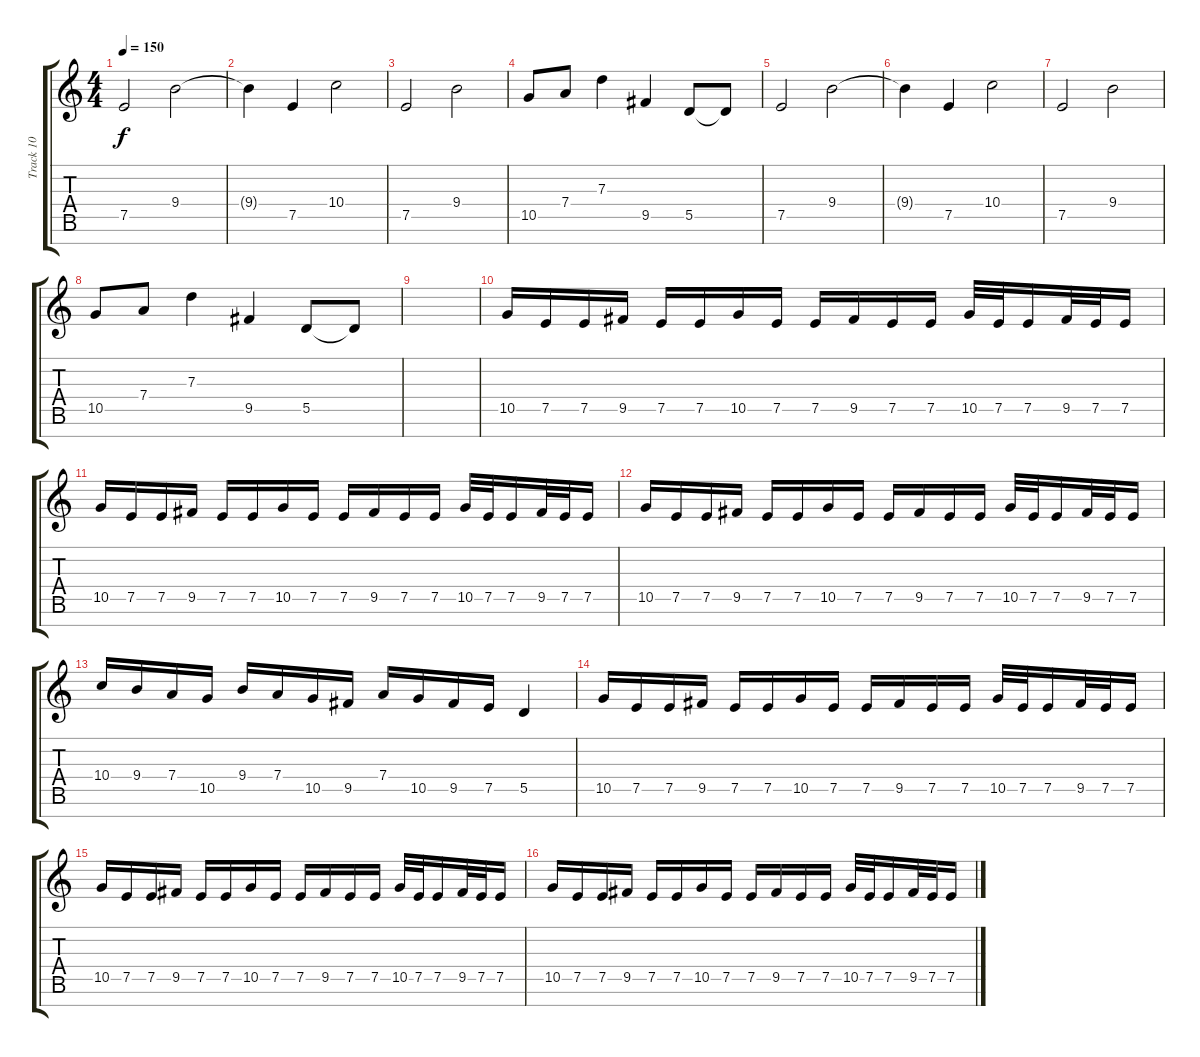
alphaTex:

\track ("Track 10" "Track 10") {mute instrument overdrivenguitar}
\staff {score tabs}
\tuning (E4 B3 G3 D3 A2 E2 B1) {hide}
\ts (4 4)
\tempo 150
\clef g2
\ks c
7.5.2{dy f} 9.4.2 |
9.4{t}.4 7.5.4 10.4.2 |
7.5.2 9.4.2 |
10.5.8 7.4.8 7.3.4 9.5.4 5.5.8 5.5{t}.8 |
7.5.2 9.4.2 |
9.4{t}.4 7.5.4 10.4.2 |
7.5.2 9.4.2 |
10.5.8 7.4.8 7.3.4 9.5.4 5.5.8 5.5{t}.8 |
|
10.5.16 7.5.16 7.5.16 9.5.16 7.5.16 7.5.16 10.5.16 7.5.16 7.5.16 9.5.16 7.5.16 7.5.16 10.5.32 7.5.32 7.5.16 9.5.32 7.5.32 7.5.16 |
10.5.16 7.5.16 7.5.16 9.5.16 7.5.16 7.5.16 10.5.16 7.5.16 7.5.16 9.5.16 7.5.16 7.5.16 10.5.32 7.5.32 7.5.16 9.5.32 7.5.32 7.5.16 |
10.5.16 7.5.16 7.5.16 9.5.16 7.5.16 7.5.16 10.5.16 7.5.16 7.5.16 9.5.16 7.5.16 7.5.16 10.5.32 7.5.32 7.5.16 9.5.32 7.5.32 7.5.16 |
10.4.16 9.4.16 7.4.16 10.5.16 9.4.16 7.4.16 10.5.16 9.5.16 7.4.16 10.5.16 9.5.16 7.5.16 5.5.4 |
10.5.16 7.5.16 7.5.16 9.5.16 7.5.16 7.5.16 10.5.16 7.5.16 7.5.16 9.5.16 7.5.16 7.5.16 10.5.32 7.5.32 7.5.16 9.5.32 7.5.32 7.5.16 |
10.5.16 7.5.16 7.5.16 9.5.16 7.5.16 7.5.16 10.5.16 7.5.16 7.5.16 9.5.16 7.5.16 7.5.16 10.5.32 7.5.32 7.5.16 9.5.32 7.5.32 7.5.16 |
10.5.16 7.5.16 7.5.16 9.5.16 7.5.16 7.5.16 10.5.16 7.5.16 7.5.16 9.5.16 7.5.16 7.5.16 10.5.32 7.5.32 7.5.16 9.5.32 7.5.32 7.5.16
